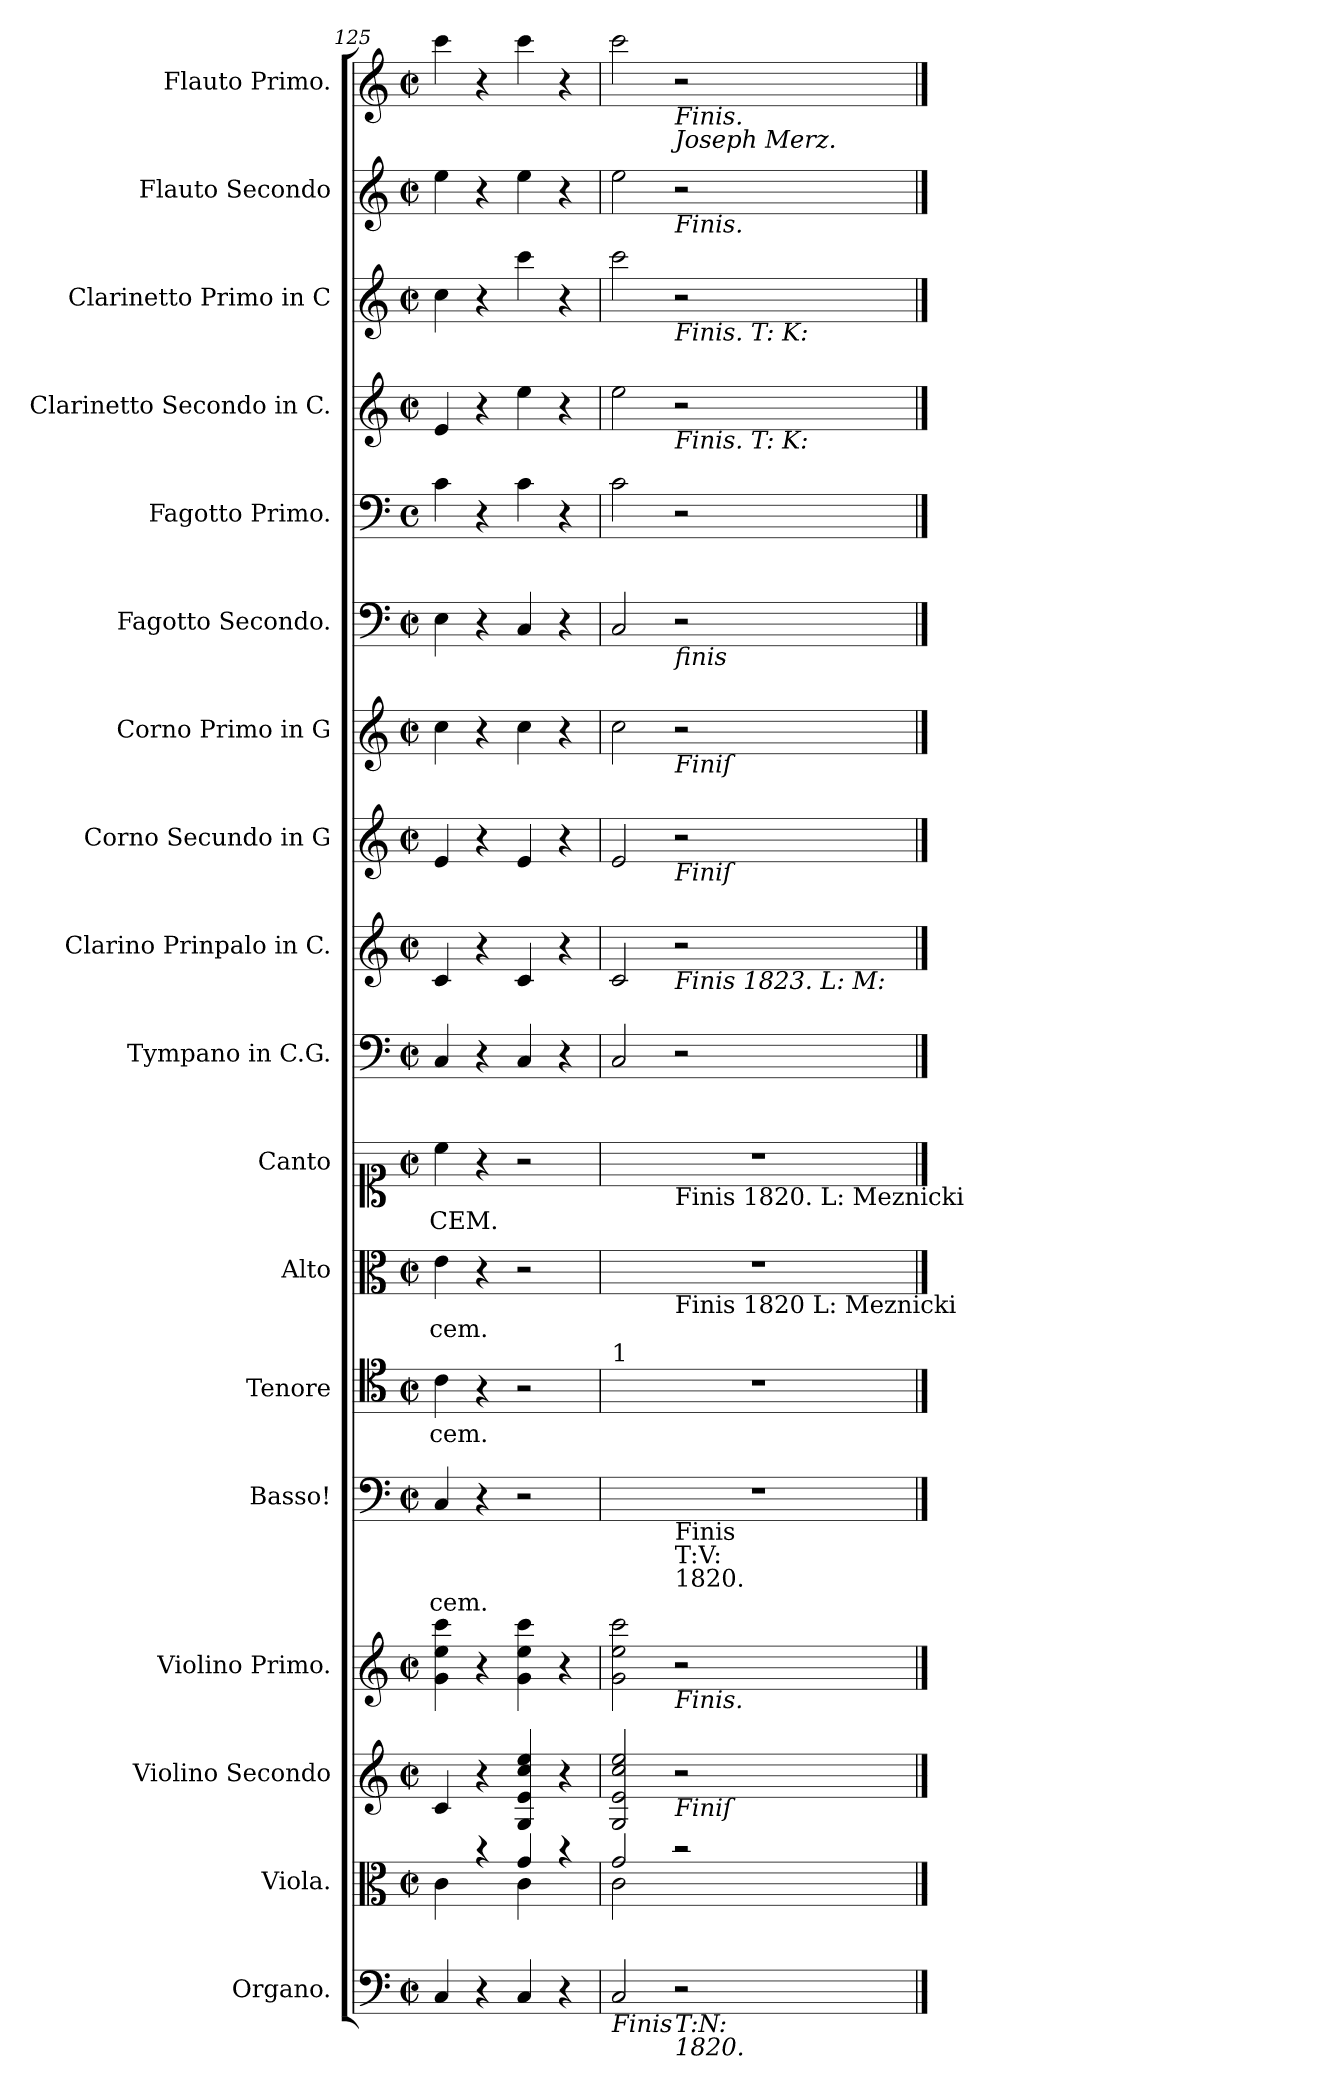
**kern	**kern	**kern	**kern	**kern	**text	**kern	**text	**kern	**text	**kern	**text	**kern	**kern	**kern	**kern	**kern	**kern	**kern	**kern	**kern	**kern
*part18	*part17	*part16	*part15	*part14	*part14	*part13	*part13	*part12	*part12	*part11	*part11	*part10	*part9	*part8	*part7	*part6	*part5	*part4	*part3	*part2	*part1
*staff18	*staff17	*staff16	*staff15	*staff14	*staff14	*staff13	*staff13	*staff12	*staff12	*staff11	*staff11	*staff10	*staff9	*staff8	*staff7	*staff6	*staff5	*staff4	*staff3	*staff2	*staff1
*I"Organo.	*I"Viola.	*I"Violino Secondo	*I"Violino Primo.	*I"Basso!	*	*I"Tenore	*	*I"Alto	*	*I"Canto	*	*I"Tympano in C.G.	*I"Clarino Prinpalo in C.	*I"Corno Secundo in G	*I"Corno Primo in G	*I"Fagotto Secondo.	*I"Fagotto Primo.	*I"Clarinetto Secondo in C.	*I"Clarinetto Primo in C	*I"Flauto Secondo	*I"Flauto Primo.
*I'org	*I'vla	*I'vl 2	*I'vl 1	*I'B	*	*I'T	*	*I'A	*	*	*	*	*	*I'cor 2 in G	*I'cor 1 in G	*I'fag 2	*I'fag 1	*I'cl 2 in C	*I'cl 1 in C	*I'fl 2	*I'fl 1
*clefF4	*clefC3	*clefG2	*clefG2	*clefF4	*	*clefC4	*	*clefC3	*	*clefC1	*	*clefF4	*clefG2	*clefG2	*clefG2	*clefF4	*clefF4	*clefG2	*clefG2	*clefG2	*clefG2
*k[]	*k[]	*k[]	*k[]	*k[]	*	*k[]	*	*k[]	*	*k[]	*	*k[]	*k[]	*k[]	*k[]	*k[]	*k[]	*k[]	*k[]	*k[]	*k[]
*C:	*C:	*C:	*C:	*C:	*	*C:	*	*C:	*	*C:	*	*C:	*C:	*C:	*C:	*C:	*C:	*C:	*C:	*C:	*C:
*M2/2	*M2/2	*M2/2	*M2/2	*M2/2	*	*M2/2	*	*M2/2	*	*M2/2	*	*M2/2	*M2/2	*M2/2	*M2/2	*M2/2	*M2/2	*M2/2	*M2/2	*M2/2	*M2/2
*met(c|)	*met(c|)	*met(c|)	*met(c|)	*met(c|)	*	*met(c|)	*	*met(c|)	*	*met(c|)	*	*met(c|)	*met(c|)	*met(c|)	*met(c|)	*met(c|)	*met(c)	*met(c|)	*met(c|)	*met(c|)	*met(c|)
=125	=125	=125	=125	=125	=125	=125	=125	=125	=125	=125	=125	=125	=125	=125	=125	=125	=125	=125	=125	=125	=125
*	*^	*	*	*	*	*	*	*	*	*	*	*	*	*	*	*	*	*	*	*	*
4C/	4c\	2c\yy	4c/	4g\ 4ee\ 4ccc\	4C/	-cem.	4c\	-cem.	4e\	-cem.	4cc\	-CEM.	4C/	4c/	4e/	4cc\	4E\	4c\	4e/	4cc\	4ee\	4ccc\
4r	4rb	.	4r	4r	4r	.	4r	.	4r	.	4r	.	4r	4r	4r	4r	4r	4r	4r	4r	4r	4r
4C/	4g/	4c\	4G/ 4e/ 4cc/ 4ee/	4g\ 4ee\ 4ccc\	2r	.	2r	.	2r	.	2r	.	4C/	4c/	4e/	4cc\	4C/	4c\	4ee\	4ccc\	4ee\	4ccc\
4r	4rb	4rDyy	4r	4r	.	.	.	.	.	.	.	.	4r	4r	4r	4r	4r	4r	4r	4r	4r	4r
=126	=126	=126	=126	=126	=126	=126	=126	=126	=126	=126	=126	=126	=126	=126	=126	=126	=126	=126	=126	=126	=126	=126
!	!	!	!	!	!	!	!LO:TX:a:t=1	!	!	!	!	!	!	!	!	!	!	!	!	!	!	!
!	!	!	!	!	!LO:TX:a:t=1	!	!	!	!	!	!	!	!	!	!	!	!	!	!	!	!	!
!LO:TX:b:i:t=Finis	!	!	!	!	!	!	!	!	!	!	!	!	!	!	!	!	!	!	!	!	!	!
*	*	*	*	*	*^	*	*	*	*^	*	*^	*	*	*	*	*	*	*	*	*	*	*
2C/	2g/	2c\	2G/ 2e/ 2cc/ 2ee/	2g\ 2ee\ 2ccc\	1r	2ryy	.	1r	.	1r	2ryy	.	1r	2ryy	.	2C/	2c/	2e/	2cc\	2C/	2c\	2ee\	2ccc\	2ee\	2ccc\
!	!	!	!	!	!	!	!	!	!	!	!	!	!	!	!	!	!	!	!	!	!	!	!	!	!LO:TX:b:i:t=Finis. \nJoseph Merz.
!	!	!	!	!	!	!	!	!	!	!	!	!	!	!	!	!	!	!	!	!	!	!	!	!LO:TX:b:i:t=Finis.	!
!	!	!	!	!	!	!	!	!	!	!	!	!	!	!	!	!	!	!	!	!	!	!	!LO:TX:b:i:t=Finis. T&colon; K&colon;	!	!
!	!	!	!	!	!	!	!	!	!	!	!	!	!	!	!	!	!	!	!	!	!	!LO:TX:b:i:t=Finis. T&colon; K&colon;	!	!	!
!	!	!	!	!	!	!	!	!	!	!	!	!	!	!	!	!	!	!	!	!LO:TX:b:i:t=finis	!	!	!	!	!
!	!	!	!	!	!	!	!	!	!	!	!	!	!	!	!	!	!	!	!LO:TX:b:i:t=Finiſ	!	!	!	!	!	!
!	!	!	!	!	!	!	!	!	!	!	!	!	!	!	!	!	!	!LO:TX:b:i:t=Finiſ	!	!	!	!	!	!	!
!	!	!	!	!	!	!	!	!	!	!	!	!	!	!	!	!	!LO:TX:b:i:t=Finis 1823. L&colon; M&colon;	!	!	!	!	!	!	!	!
!	!	!	!	!	!	!	!	!	!	!	!	!	!	!LO:TX:b:t=Finis 1820. L&colon; Meznicki	!	!	!	!	!	!	!	!	!	!	!
!	!	!	!	!	!	!	!	!	!	!	!LO:TX:b:t=Finis 1820 L&colon; Meznicki	!	!	!	!	!	!	!	!	!	!	!	!	!	!
!	!	!	!	!	!	!LO:TX:b:t=Finis\nT&colon;V&colon;\n1820.	!	!	!	!	!	!	!	!	!	!	!	!	!	!	!	!	!	!	!
!	!	!	!	!LO:TX:b:i:t=Finis.	!	!	!	!	!	!	!	!	!	!	!	!	!	!	!	!	!	!	!	!	!
!	!	!	!LO:TX:b:i:t=Finiſ	!	!	!	!	!	!	!	!	!	!	!	!	!	!	!	!	!	!	!	!	!	!
!LO:TX:b:i:t=T&colon;N&colon;\n1820.	!	!	!	!	!	!	!	!	!	!	!	!	!	!	!	!	!	!	!	!	!	!	!	!	!
2r	2rb	2rDyy	2r	2r	.	2ryy	.	.	.	.	2ryy	.	.	2ryy	.	2r	2r	2r	2r	2r	2r	2r	2r	2r	2r
*	*	*	*	*	*	*	*	*	*	*v	*v	*	*	*	*	*	*	*	*	*	*	*	*	*	*
*	*v	*v	*	*	*v	*v	*	*	*	*	*	*v	*v	*	*	*	*	*	*	*	*	*	*	*
==	==	==	==	==	==	==	==	==	==	==	==	==	==	==	==	==	==	==	==	==	==
*-	*-	*-	*-	*-	*-	*-	*-	*-	*-	*-	*-	*-	*-	*-	*-	*-	*-	*-	*-	*-	*-
